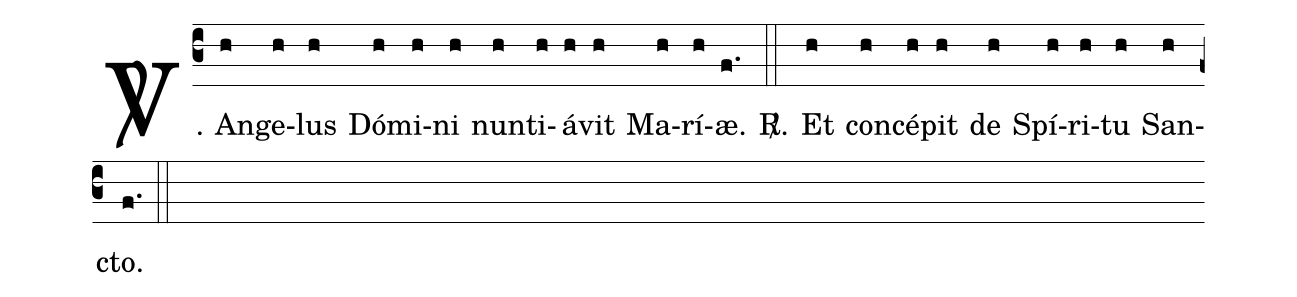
%%
(c3)
<sp>V/</sp>. {A}n(h)ge(h)lus(h) Dó(h)mi(h)ni(h) nun(h)ti(h)á(h)vit(h) Ma(h)rí(h)æ.(f.) <sp>R/</sp>.(::)
Et(h) con(h)cé(h)pit(h) de(h) Spí(h)ri(h)tu(h) San(h)cto.(f.) (::)
